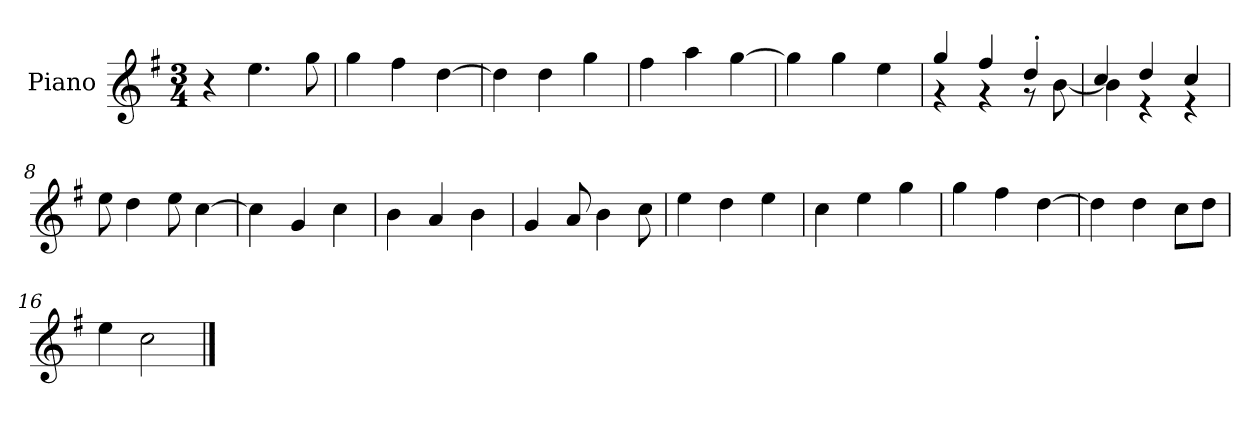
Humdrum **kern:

**kern
*part1
*staff1
*I"Piano
*I'P-no
*clefG2
*k[f#]
*M3/4
*MM176
=1
4r
4.ee\
8gg\
=2
4gg\
4ff#\
[4dd\
=3
4dd\]
4dd\
4gg\
=4
4ff#\
4aa\
[4gg\
=5
4gg\]
4gg\
4ee\
=6
*^
4gg/	4r
4ff#/	4r
4dd'/	8r
.	[8b\
=7	=7
4cc/	4b\]
4dd/	4r
4cc/	4r
*v	*v
=8
8ee\
4dd\
8ee\
[4cc\
=9
4cc\]
4g/
4cc\
=10
4b\
4a/
4b\
!!LO:LB:g=z
=11
4g/
8a/
4b\
8cc\
=12
4ee\
4dd\
4ee\
=13
4cc\
4ee\
4gg\
=14
4gg\
4ff#\
[4dd\
=15
4dd\]
4dd\
8cc\L
8dd\J
=16
4ee\
2cc\
==
*-
